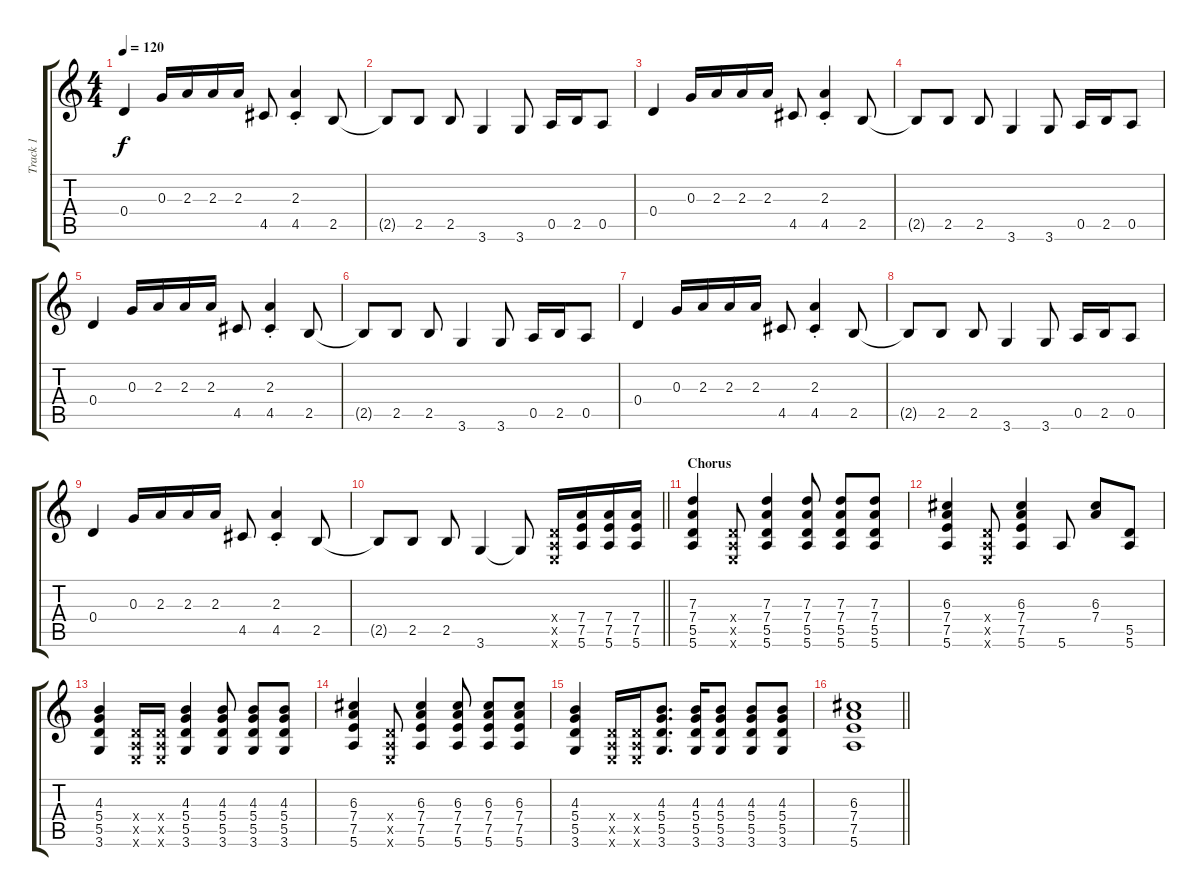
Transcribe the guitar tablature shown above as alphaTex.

\track ("Track 1" "Track 1") {instrument acousticguitarnylon}
\staff {score tabs}
\tuning (E4 B3 G3 D3 A2 E2) {hide}
\ts (4 4)
\tempo 120
\clef g2
\ks c
0.4.4{dy f} 0.3.16 2.3.16 2.3.16 2.3.16 4.5.8 (2.3{st} 4.5{st}).4 2.5.8 |
2.5{t}.8 2.5.8 2.5.8 3.6.4 3.6.8 0.5.16 2.5.16 0.5.8 |
0.4.4 0.3.16 2.3.16 2.3.16 2.3.16 4.5.8 (2.3{st} 4.5{st}).4 2.5.8 |
2.5{t}.8 2.5.8 2.5.8 3.6.4 3.6.8 0.5.16 2.5.16 0.5.8 |
0.4.4 0.3.16 2.3.16 2.3.16 2.3.16 4.5.8 (2.3{st} 4.5{st}).4 2.5.8 |
2.5{t}.8 2.5.8 2.5.8 3.6.4 3.6.8 0.5.16 2.5.16 0.5.8 |
0.4.4 0.3.16 2.3.16 2.3.16 2.3.16 4.5.8 (2.3{st} 4.5{st}).4 2.5.8 |
2.5{t}.8 2.5.8 2.5.8 3.6.4 3.6.8 0.5.16 2.5.16 0.5.8 |
0.4.4 0.3.16 2.3.16 2.3.16 2.3.16 4.5.8 (2.3{st} 4.5{st}).4 2.5.8 |
\barLineRight lightlight
2.5{t}.8 2.5.8 2.5.8 3.6.4 3.6{t}.8 (0.4{x} 0.5{x} 0.6{x}).16 (7.4 7.5 5.6).16 (7.4 7.5 5.6).16 (7.4 7.5 5.6).16 |
\section ("" "Chorus")
(7.3 7.4 5.5 5.6).4 (0.4{x} 0.5{x} 0.6{x}).8 (7.3 7.4 5.5 5.6).4 (7.3 7.4 5.5 5.6).8 (7.3 7.4 5.5 5.6).8 (7.3 7.4 5.5 5.6).8 |
(6.3 7.4 7.5 5.6).4 (0.4{x} 0.5{x} 0.6{x}).8 (6.3 7.4 7.5 5.6).4 5.6.8 (6.3 7.4).8 (5.5 5.6).8 |
(4.3 5.4 5.5 3.6).4 (0.4{x} 0.5{x} 0.6{x}).16 (0.4{x} 0.5{x} 0.6{x}).16 (4.3 5.4 5.5 3.6).4 (4.3 5.4 5.5 3.6).8 (4.3 5.4 5.5 3.6).8 (4.3 5.4 5.5 3.6).8 |
(6.3 7.4 7.5 5.6).4 (0.4{x} 0.5{x} 0.6{x}).8 (6.3 7.4 7.5 5.6).4 (6.3 7.4 7.5 5.6).8 (6.3 7.4 7.5 5.6).8 (6.3 7.4 7.5 5.6).8 |
(4.3 5.4 5.5 3.6).4 (0.4{x} 0.5{x} 0.6{x}).16 (0.4{x} 0.5{x} 0.6{x}).16 (4.3 5.4 5.5 3.6).8{d} (4.3 5.4 5.5 3.6).16 (4.3 5.4 5.5 3.6).8 (4.3 5.4 5.5 3.6).8 (4.3 5.4 5.5 3.6).8 |
\barLineRight lightlight
(6.3 7.4 7.5 5.6).1
